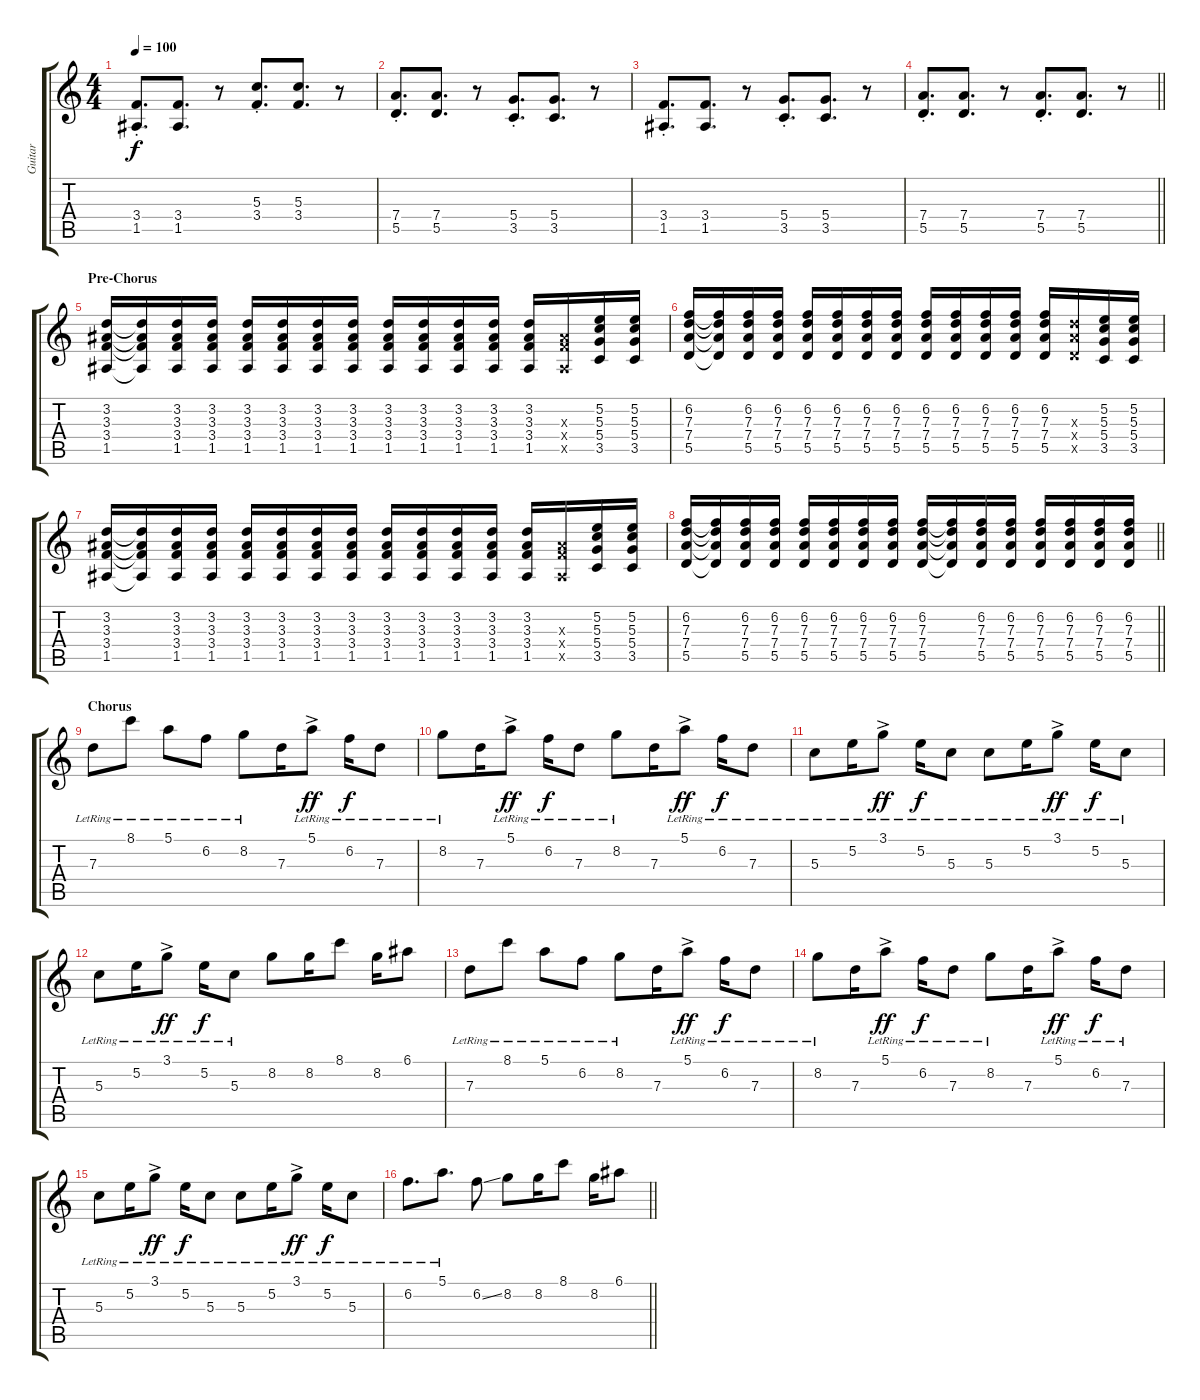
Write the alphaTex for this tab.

\track ("Guitar" "Guitar") {instrument electricguitarclean}
\staff {score tabs}
\tuning (E4 B3 G3 D3 A2 E2) {hide}
\ts (4 4)
\tempo 100
\clef g2
\ks c
(3.4{st} 1.5{st}).8{d dy f} (3.4 1.5).8{d} r.8 (5.3{st} 3.4{st}).8{d} (5.3 3.4).8{d} r.8 |
(7.4{st} 5.5{st}).8{d} (7.4 5.5).8{d} r.8 (5.4{st} 3.5{st}).8{d} (5.4 3.5).8{d} r.8 |
(3.4{st} 1.5{st}).8{d} (3.4 1.5).8{d} r.8 (5.4{st} 3.5{st}).8{d} (5.4 3.5).8{d} r.8 |
\barLineRight lightlight
(7.4{st} 5.5{st}).8{d} (7.4 5.5).8{d} r.8 (7.4{st} 5.5{st}).8{d} (7.4 5.5).8{d} r.8 |
\section ("" "Pre-Chorus")
(3.2 3.3 3.4 1.5).16 (3.2{t} 3.3{t} 3.4{t} 1.5{t}).16 (3.2 3.3 3.4 1.5).16 (3.2 3.3 3.4 1.5).16 (3.2 3.3 3.4 1.5).16 (3.2 3.3 3.4 1.5).16 (3.2 3.3 3.4 1.5).16 (3.2 3.3 3.4 1.5).16 (3.2 3.3 3.4 1.5).16 (3.2 3.3 3.4 1.5).16 (3.2 3.3 3.4 1.5).16 (3.2 3.3 3.4 1.5).16 (3.2 3.3 3.4 1.5).16 (3.3{x} 3.4{x} 1.5{x}).16 (5.2 5.3 5.4 3.5).16 (5.2 5.3 5.4 3.5).16 |
(6.2 7.3 7.4 5.5).16 (6.2{t} 7.3{t} 7.4{t} 5.5{t}).16 (6.2 7.3 7.4 5.5).16 (6.2 7.3 7.4 5.5).16 (6.2 7.3 7.4 5.5).16 (6.2 7.3 7.4 5.5).16 (6.2 7.3 7.4 5.5).16 (6.2 7.3 7.4 5.5).16 (6.2 7.3 7.4 5.5).16 (6.2 7.3 7.4 5.5).16 (6.2 7.3 7.4 5.5).16 (6.2 7.3 7.4 5.5).16 (6.2 7.3 7.4 5.5).16 (7.3{x} 7.4{x} 5.5{x}).16 (5.2 5.3 5.4 3.5).16 (5.2 5.3 5.4 3.5).16 |
(3.2 3.3 3.4 1.5).16 (3.2{t} 3.3{t} 3.4{t} 1.5{t}).16 (3.2 3.3 3.4 1.5).16 (3.2 3.3 3.4 1.5).16 (3.2 3.3 3.4 1.5).16 (3.2 3.3 3.4 1.5).16 (3.2 3.3 3.4 1.5).16 (3.2 3.3 3.4 1.5).16 (3.2 3.3 3.4 1.5).16 (3.2 3.3 3.4 1.5).16 (3.2 3.3 3.4 1.5).16 (3.2 3.3 3.4 1.5).16 (3.2 3.3 3.4 1.5).16 (3.3{x} 3.4{x} 1.5{x}).16 (5.2 5.3 5.4 3.5).16 (5.2 5.3 5.4 3.5).16 |
\barLineRight lightlight
(6.2 7.3 7.4 5.5).16 (6.2{t} 7.3{t} 7.4{t} 5.5{t}).16 (6.2 7.3 7.4 5.5).16 (6.2 7.3 7.4 5.5).16 (6.2 7.3 7.4 5.5).16 (6.2 7.3 7.4 5.5).16 (6.2 7.3 7.4 5.5).16 (6.2 7.3 7.4 5.5).16 (6.2 7.3 7.4 5.5).16 (6.2{t} 7.3{t} 7.4{t} 5.5{t}).16 (6.2 7.3 7.4 5.5).16 (6.2 7.3 7.4 5.5).16 (6.2 7.3 7.4 5.5).16 (6.2 7.3 7.4 5.5).16 (6.2 7.3 7.4 5.5).16 (6.2 7.3 7.4 5.5).16 |
\section ("" "Chorus")
7.3{lr}.8 8.1{lr}.8 5.1{lr}.8 6.2{lr}.8 8.2{lr}.8 7.3.16 5.1{ac lr}.8{dy ff} 6.2{lr}.16{dy f} 7.3{lr}.8 |
8.2{lr}.8 7.3.16 5.1{ac lr}.8{dy ff} 6.2{lr}.16{dy f} 7.3{lr}.8 8.2{lr}.8 7.3.16 5.1{ac lr}.8{dy ff} 6.2{lr}.16{dy f} 7.3{lr}.8 |
5.3{lr}.8 5.2{lr}.16 3.1{ac lr}.8{dy ff} 5.2{lr}.16{dy f} 5.3{lr}.8 5.3{lr}.8 5.2{lr}.16 3.1{ac lr}.8{dy ff} 5.2{lr}.16{dy f} 5.3{lr}.8 |
5.3{lr}.8 5.2{lr}.16 3.1{ac lr}.8{dy ff} 5.2{lr}.16{dy f} 5.3{lr}.8 8.2.8 8.2.16 8.1.8 8.2.16 6.1.8 |
7.3{lr}.8 8.1{lr}.8 5.1{lr}.8 6.2{lr}.8 8.2{lr}.8 7.3.16 5.1{ac lr}.8{dy ff} 6.2{lr}.16{dy f} 7.3{lr}.8 |
8.2{lr}.8 7.3.16 5.1{ac lr}.8{dy ff} 6.2{lr}.16{dy f} 7.3{lr}.8 8.2{lr}.8 7.3.16 5.1{ac lr}.8{dy ff} 6.2{lr}.16{dy f} 7.3{lr}.8 |
5.3{lr}.8 5.2{lr}.16 3.1{ac lr}.8{dy ff} 5.2{lr}.16{dy f} 5.3{lr}.8 5.3{lr}.8 5.2{lr}.16 3.1{ac lr}.8{dy ff} 5.2{lr}.16{dy f} 5.3{lr}.8 |
\barLineRight lightlight
6.2{lr}.8{d} 5.1{lr}.8{d} 6.2{ss}.8 8.2.8 8.2.16 8.1.8 8.2.16 6.1.8
